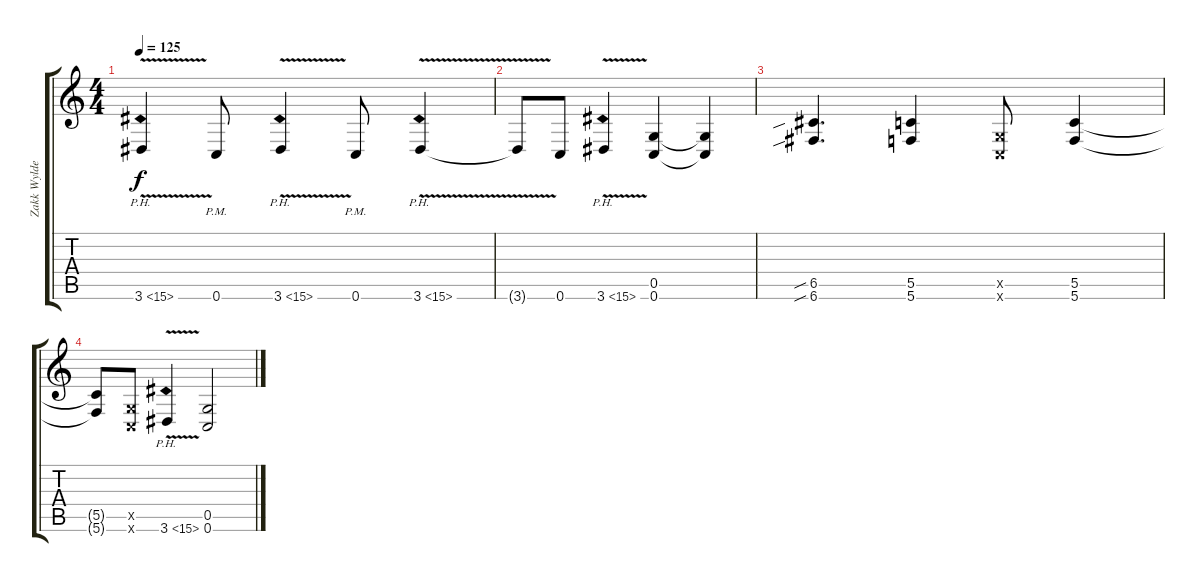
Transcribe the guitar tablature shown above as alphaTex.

\track ("Zakk Wylde (Rhythm Guitar)" "Zakk Wylde") {instrument distortionguitar}
\staff {score tabs}
\tuning (D4 A3 F3 C3 G2 C2) {hide}
\ts (4 4)
\tempo 125
\clef g2
\ks c
3.6{ph 12 v}.4{dy f} 0.6{pm}.8 3.6{ph 12 v}.4 0.6{pm}.8 3.6{ph 12 v}.4 |
3.6{t}.8 0.6.8 3.6{ph 12 v}.4 (0.5 0.6).4 (0.5{t} 0.6{t}).4 |
(6.5{sib} 6.6{sib}).4{d} (5.5 5.6).4 (0.5{x} 0.6{x}).8 (5.5 5.6).4 |
(5.5{t} 5.6{t}).8 (0.5{x} 0.6{x}).8 3.6{ph 12 v}.4 (0.5 0.6).2
